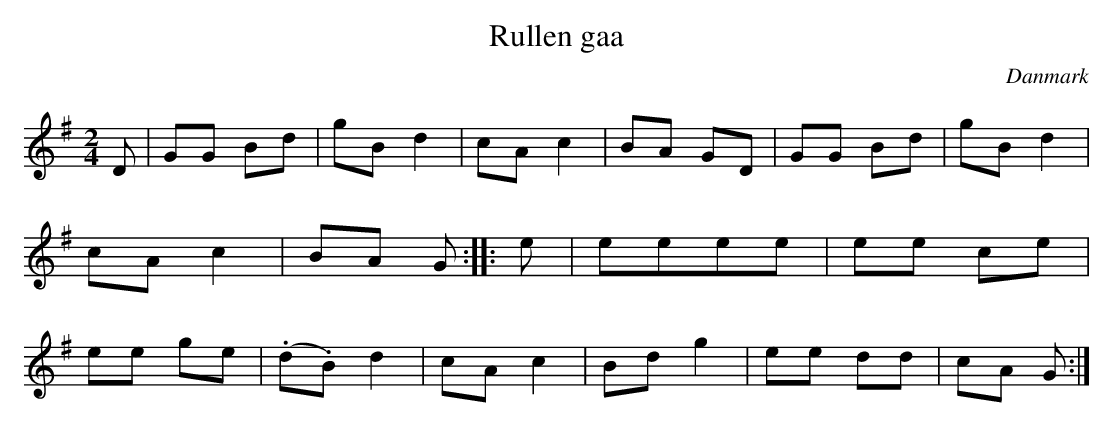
X:1
T: Rullen gaa
O:Danmark
M: 2/4
L: 1/8
K: G
D|GG Bd|gB d2|cA c2|BA GD|GG Bd|gB d2|cA c2|BA G:|\
|:e|eeee|ee ce|ee ge|(.d.B) d2|cA c2|Bd g2|ee dd|cA G:|
